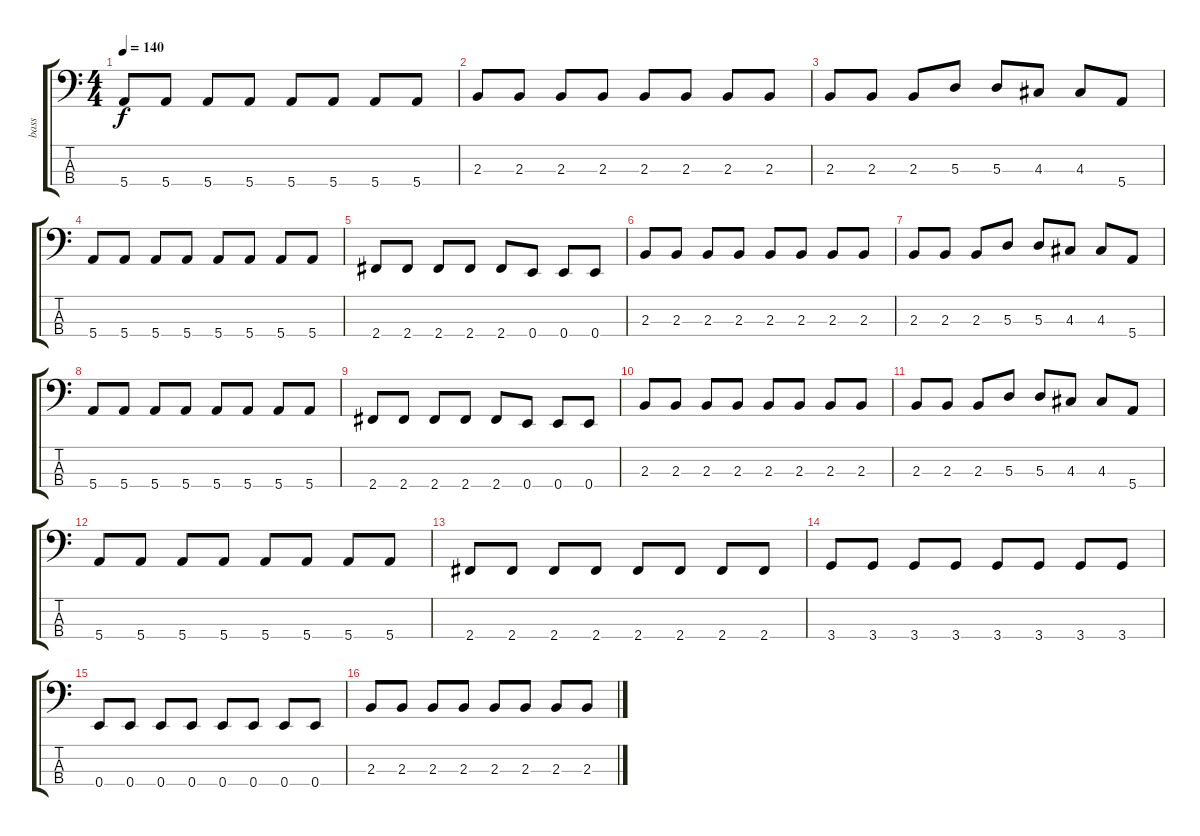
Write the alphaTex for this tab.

\track ("bass" "bass") {instrument electricbassfinger}
\staff {score tabs}
\tuning (G2 D2 A1 E1) {hide}
\ts (4 4)
\tempo 140
\clef f4
\ks c
5.4.8{dy f} 5.4.8 5.4.8 5.4.8 5.4.8 5.4.8 5.4.8 5.4.8 |
2.3.8 2.3.8 2.3.8 2.3.8 2.3.8 2.3.8 2.3.8 2.3.8 |
2.3.8 2.3.8 2.3.8 5.3.8 5.3.8 4.3.8 4.3.8 5.4.8 |
5.4.8 5.4.8 5.4.8 5.4.8 5.4.8 5.4.8 5.4.8 5.4.8 |
2.4.8 2.4.8 2.4.8 2.4.8 2.4.8 0.4.8 0.4.8 0.4.8 |
2.3.8 2.3.8 2.3.8 2.3.8 2.3.8 2.3.8 2.3.8 2.3.8 |
2.3.8 2.3.8 2.3.8 5.3.8 5.3.8 4.3.8 4.3.8 5.4.8 |
5.4.8 5.4.8 5.4.8 5.4.8 5.4.8 5.4.8 5.4.8 5.4.8 |
2.4.8 2.4.8 2.4.8 2.4.8 2.4.8 0.4.8 0.4.8 0.4.8 |
2.3.8 2.3.8 2.3.8 2.3.8 2.3.8 2.3.8 2.3.8 2.3.8 |
2.3.8 2.3.8 2.3.8 5.3.8 5.3.8 4.3.8 4.3.8 5.4.8 |
5.4.8 5.4.8 5.4.8 5.4.8 5.4.8 5.4.8 5.4.8 5.4.8 |
2.4.8 2.4.8 2.4.8 2.4.8 2.4.8 2.4.8 2.4.8 2.4.8 |
3.4.8 3.4.8 3.4.8 3.4.8 3.4.8 3.4.8 3.4.8 3.4.8 |
0.4.8 0.4.8 0.4.8 0.4.8 0.4.8 0.4.8 0.4.8 0.4.8 |
2.3.8 2.3.8 2.3.8 2.3.8 2.3.8 2.3.8 2.3.8 2.3.8
